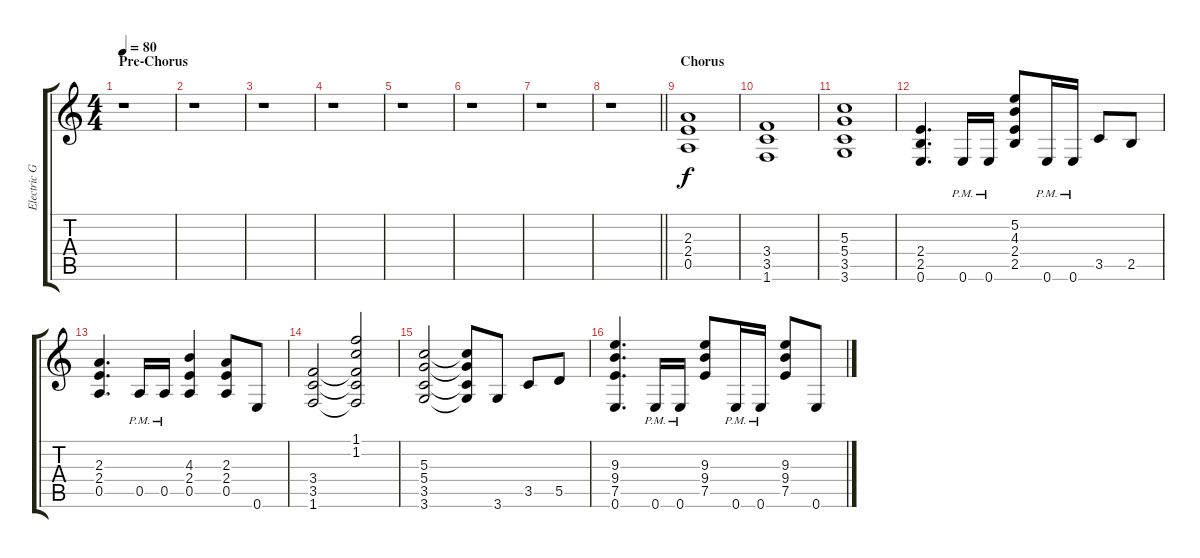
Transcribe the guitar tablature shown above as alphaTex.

\track ("Electric Guitar I" "Electric G") {instrument distortionguitar}
\staff {score tabs}
\tuning (E4 B3 G3 D3 A2 E2) {hide}
\ts (4 4)
\section ("" "Pre-Chorus")
\tempo 80
\clef g2
\ks c
r.1{dy f} |
r.1 |
r.1 |
r.1 |
r.1 |
r.1 |
r.1 |
\barLineRight lightlight
r.1 |
\section ("" "Chorus")
(2.3 2.4 0.5).1{volume 13} |
(3.4 3.5 1.6).1 |
(5.3 5.4 3.5 3.6).1 |
(2.4 2.5 0.6).4{d} 0.6{pm}.16 0.6{pm}.16 (5.2 4.3 2.4 2.5).8 0.6{pm}.16 0.6{pm}.16 3.5.8 2.5.8 |
(2.3 2.4 0.5).4{d} 0.5{pm}.16 0.5{pm}.16 (4.3 2.4 0.5).4 (2.3 2.4 0.5).8 0.6.8 |
(3.4 3.5 1.6).2 (1.1 1.2 3.4{t} 3.5{t} 1.6{t}).2 |
(5.3 5.4 3.5 3.6).2 (5.3{t} 5.4{t} 3.5{t} 3.6{t}).8 3.6.8 3.5.8 5.5.8 |
(9.3 9.4 7.5 0.6).4{d} 0.6{pm}.16 0.6{pm}.16 (9.3 9.4 7.5).8 0.6{pm}.16 0.6{pm}.16 (9.3 9.4 7.5).8 0.6.8
